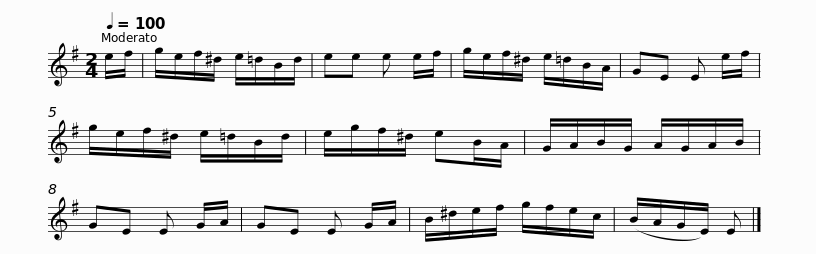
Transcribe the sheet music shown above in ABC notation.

X:1
L:1/8
Q:1/4=100
M:2/4
I:linebreak $
K:Emin
V:1 treble
V:1
 e/f/ | g/e/f/^d/ e/=d/B/d/ | ee e e/f/ | g/e/f/^d/ e/=d/B/A/ | GE E e/f/ | %5
 g/e/f/^d/ e/=d/B/d/ | e/g/f/^d/ eB/A/ |$ G/A/B/G/ A/G/A/B/ | GE E G/A/ | GE E G/A/ | %10
 B/^d/e/f/ g/f/e/c/ | (B/A/G/E/) E |] %12
